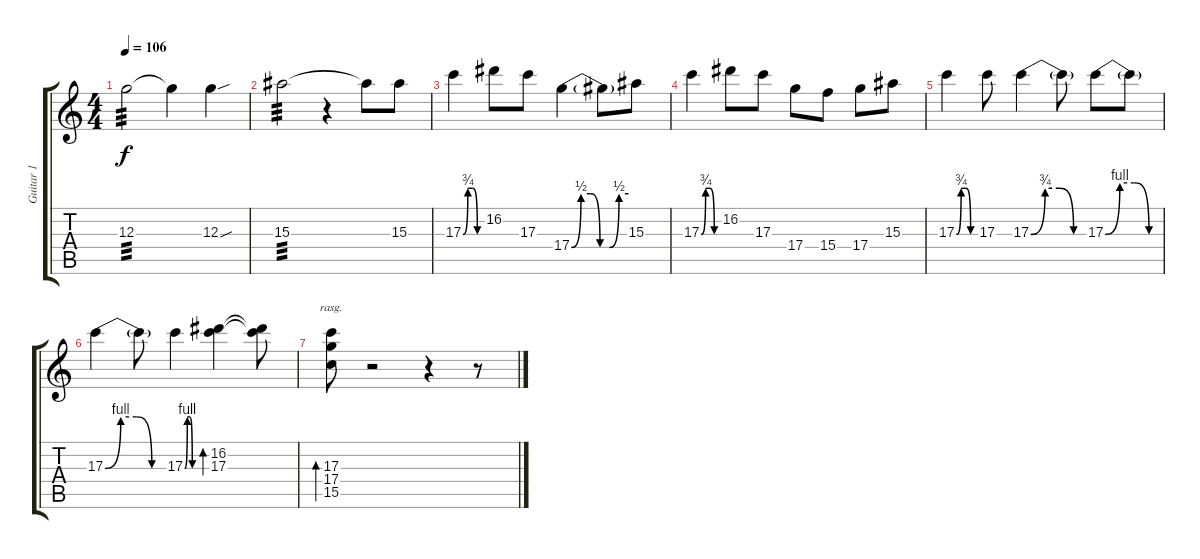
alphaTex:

\track ("Guitar 1" "Guitar 1") {instrument electricguitarclean}
\staff {score tabs}
\tuning (E4 B3 G3 D3 A2 E2) {hide}
\ts (4 4)
\tempo 106
\clef g2
\ks c
12.3.2{tp 3 dy f} 12.3{t}.4 12.3{sou}.4 |
15.3.2{tp 3} r.4 15.3{t}.8 15.3.8{volume 10} |
17.3{be (custom 0 0 15 3 30 3 45 0 60 0)}.4 16.2.8 17.3.8 17.4{be (custom 0 0 10 2 20 2 30 0 40 0 50 2 60 2)}.4 17.4{t}.8 15.3.8 |
17.3{be (custom 0 0 15 3 30 3 45 0 60 0)}.4 16.2.8 17.3.8 17.4.8 15.4.8 17.4.8 15.3.8 |
17.3{be (custom 0 0 15 3 30 3 45 0 60 0)}.4 17.3.8 17.3{be (custom 0 0 15 3 30 3 45 0 60 0)}.4 17.3{t}.8 17.3{be (custom 0 0 15 4 30 4 45 0 60 0)}.8 17.3{t}.8 |
17.3{be (custom 0 0 15 4 30 4 45 0 60 0)}.4 17.3{t}.8 17.3{be (custom 0 0 15 4 30 4 45 0 60 0)}.4 (16.2 17.3).4{bd 30} (16.2{t} 17.3{t}).8 |
(17.3 17.4 15.5).8{bd 30 rasg ii} r.2 r.4 r.8
